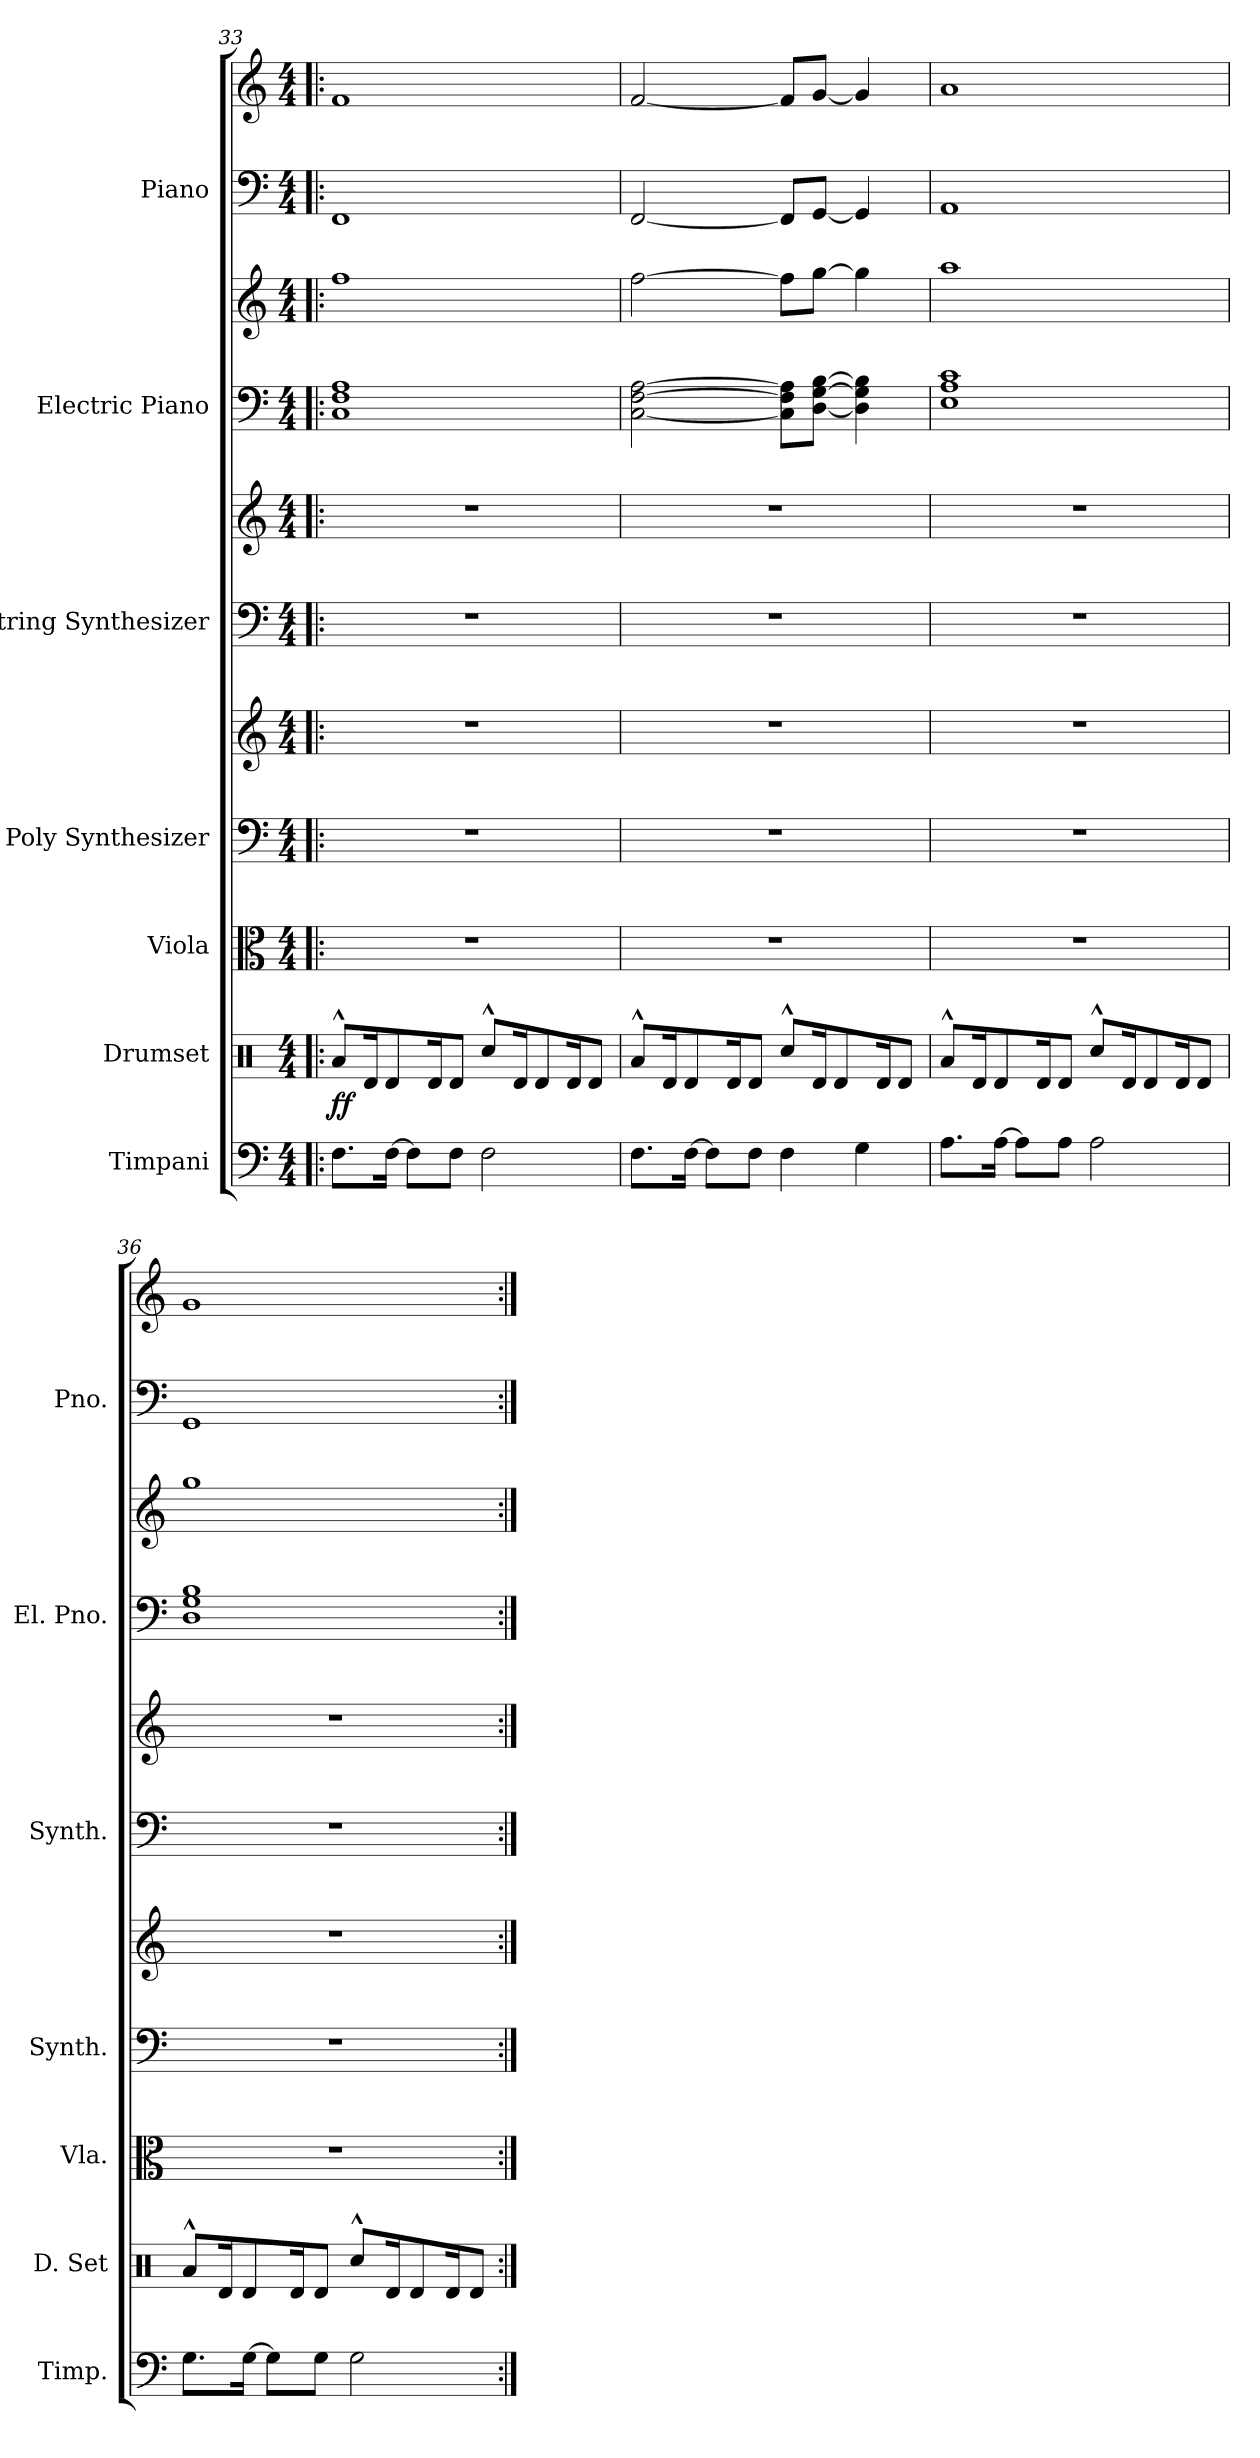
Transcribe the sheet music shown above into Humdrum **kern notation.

**kern	**kern	**dynam	**kern	**kern	**kern	**kern	**kern	**kern	**kern	**kern	**kern
*part7	*part6	*part6	*part5	*part4	*part4	*part3	*part3	*part2	*part2	*part1	*part1
*staff11	*staff10	*staff10	*staff9	*staff8	*staff7	*staff6	*staff5	*staff4	*staff3	*staff2	*staff1
*I"Timpani	*I"Drumset	*	*I"Viola	*I"Poly Synthesizer	*	*I"String Synthesizer	*	*I"Electric Piano	*	*I"Piano	*
*I'Timp.	*I'D. Set	*	*I'Vla.	*I'Synth.	*	*I'Synth.	*	*I'El. Pno.	*	*I'Pno.	*
*clefF4	*clefX	*	*clefC3	*clefF4	*clefG2	*clefF4	*clefG2	*clefF4	*clefG2	*clefF4	*clefG2
*k[]	*k[]	*	*k[]	*k[]	*k[]	*k[]	*k[]	*k[]	*k[]	*k[]	*k[]
*M4/4	*M4/4	*	*M4/4	*M4/4	*M4/4	*M4/4	*M4/4	*M4/4	*M4/4	*M4/4	*M4/4
=33!|:	=33!|:	=33!|:	=33!|:	=33!|:	=33!|:	=33!|:	=33!|:	=33!|:	=33!|:	=33!|:	=33!|:
!	!	!LO:DY:b	!	!	!	!	!	!	!	!	!
8.F\L	8Ra^^/L	ff	1r	1r	1r	1r	1r	1C 1F 1A	1ff	1FF	1f
.	16Rd/K	.	.	.	.	.	.	.	.	.	.
[16F\Jk	8Rd/	.	.	.	.	.	.	.	.	.	.
8F\L]	.	.	.	.	.	.	.	.	.	.	.
.	16Rd/K	.	.	.	.	.	.	.	.	.	.
8F\J	8Rd/J	.	.	.	.	.	.	.	.	.	.
2F\	8Rcc^^/L	.	.	.	.	.	.	.	.	.	.
.	16Rd/K	.	.	.	.	.	.	.	.	.	.
.	8Rd/	.	.	.	.	.	.	.	.	.	.
.	16Rd/K	.	.	.	.	.	.	.	.	.	.
.	8Rd/J	.	.	.	.	.	.	.	.	.	.
=34	=34	=34	=34	=34	=34	=34	=34	=34	=34	=34	=34
8.F\L	8Ra^^/L	.	1r	1r	1r	1r	1r	[2C\ [2F\ [2A\	[2ff\	[2FF/	[2f/
.	16Rd/K	.	.	.	.	.	.	.	.	.	.
[16F\Jk	8Rd/	.	.	.	.	.	.	.	.	.	.
8F\L]	.	.	.	.	.	.	.	.	.	.	.
.	16Rd/K	.	.	.	.	.	.	.	.	.	.
8F\J	8Rd/J	.	.	.	.	.	.	.	.	.	.
4F\	8Rcc^^/L	.	.	.	.	.	.	8C\] 8F\] 8A\]L	8ff\L]	8FF/L]	8f/L]
.	16Rd/K	.	.	.	.	.	.	[8D\ [8G\ [8B\J	[8gg\J	[8GG/J	[8g/J
.	8Rd/	.	.	.	.	.	.	.	.	.	.
4G\	.	.	.	.	.	.	.	4D\] 4G\] 4B\]	4gg\]	4GG/]	4g/]
.	16Rd/K	.	.	.	.	.	.	.	.	.	.
.	8Rd/J	.	.	.	.	.	.	.	.	.	.
!!LO:PB:g=z
=35	=35	=35	=35	=35	=35	=35	=35	=35	=35	=35	=35
8.A\L	8Ra^^/L	.	1r	1r	1r	1r	1r	1E 1A 1c	1aa	1AA	1a
.	16Rd/K	.	.	.	.	.	.	.	.	.	.
[16A\Jk	8Rd/	.	.	.	.	.	.	.	.	.	.
8A\L]	.	.	.	.	.	.	.	.	.	.	.
.	16Rd/K	.	.	.	.	.	.	.	.	.	.
8A\J	8Rd/J	.	.	.	.	.	.	.	.	.	.
2A\	8Rcc^^/L	.	.	.	.	.	.	.	.	.	.
.	16Rd/K	.	.	.	.	.	.	.	.	.	.
.	8Rd/	.	.	.	.	.	.	.	.	.	.
.	16Rd/K	.	.	.	.	.	.	.	.	.	.
.	8Rd/J	.	.	.	.	.	.	.	.	.	.
=36	=36	=36	=36	=36	=36	=36	=36	=36	=36	=36	=36
8.G\L	8Ra^^/L	.	1r	1r	1r	1r	1r	1D 1G 1B	1gg	1GG	1g
.	16Rd/K	.	.	.	.	.	.	.	.	.	.
[16G\Jk	8Rd/	.	.	.	.	.	.	.	.	.	.
8G\L]	.	.	.	.	.	.	.	.	.	.	.
.	16Rd/K	.	.	.	.	.	.	.	.	.	.
8G\J	8Rd/J	.	.	.	.	.	.	.	.	.	.
2G\	8Rcc^^/L	.	.	.	.	.	.	.	.	.	.
.	16Rd/K	.	.	.	.	.	.	.	.	.	.
.	8Rd/	.	.	.	.	.	.	.	.	.	.
.	16Rd/K	.	.	.	.	.	.	.	.	.	.
.	8Rd/J	.	.	.	.	.	.	.	.	.	.
=:|!	=:|!	=:|!	=:|!	=:|!	=:|!	=:|!	=:|!	=:|!	=:|!	=:|!	=:|!
*-	*-	*-	*-	*-	*-	*-	*-	*-	*-	*-	*-
